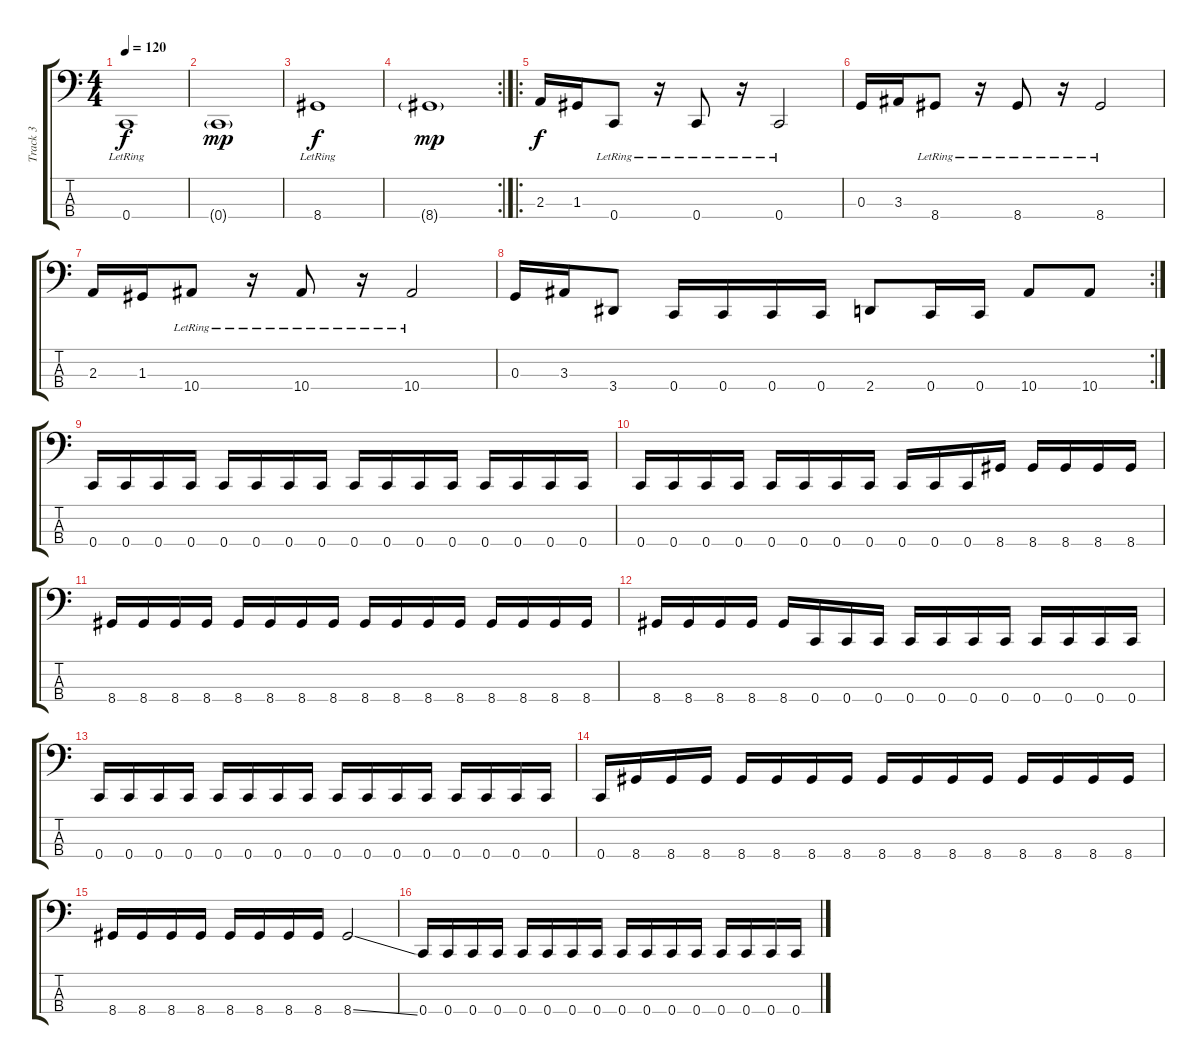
\track ("Track 3" "Track 3") {instrument acousticguitarsteel}
\staff {score tabs}
\tuning (F2 C2 G1 C1) {hide}
\ts (4 4)
\tempo 120
\clef f4
\ks c
0.4{lr}.1{dy f} |
0.4{g}.1{dy mp} |
8.4{lr}.1{dy f} |
\rc 2
8.4{g}.1{dy mp} |
\ro
2.3.16{dy f} 1.3.16 0.4{lr}.8 r.16 0.4{lr}.8 r.16 0.4{lr}.2 |
0.3.16 3.3.16 8.4{lr}.8 r.16 8.4{lr}.8 r.16 8.4{lr}.2 |
2.3.16 1.3.16 10.4{lr}.8 r.16 10.4{lr}.8 r.16 10.4{lr}.2 |
\rc 2
0.3.16 3.3.16 3.4.8 0.4.16 0.4.16 0.4.16 0.4.16 2.4.8 0.4.16 0.4.16 10.4.8 10.4.8 |
0.4.16 0.4.16 0.4.16 0.4.16 0.4.16 0.4.16 0.4.16 0.4.16 0.4.16 0.4.16 0.4.16 0.4.16 0.4.16 0.4.16 0.4.16 0.4.16 |
0.4.16 0.4.16 0.4.16 0.4.16 0.4.16 0.4.16 0.4.16 0.4.16 0.4.16 0.4.16 0.4.16 8.4.16 8.4.16 8.4.16 8.4.16 8.4.16 |
8.4.16 8.4.16 8.4.16 8.4.16 8.4.16 8.4.16 8.4.16 8.4.16 8.4.16 8.4.16 8.4.16 8.4.16 8.4.16 8.4.16 8.4.16 8.4.16 |
8.4.16 8.4.16 8.4.16 8.4.16 8.4.16 0.4.16 0.4.16 0.4.16 0.4.16 0.4.16 0.4.16 0.4.16 0.4.16 0.4.16 0.4.16 0.4.16 |
0.4.16 0.4.16 0.4.16 0.4.16 0.4.16 0.4.16 0.4.16 0.4.16 0.4.16 0.4.16 0.4.16 0.4.16 0.4.16 0.4.16 0.4.16 0.4.16 |
0.4.16 8.4.16 8.4.16 8.4.16 8.4.16 8.4.16 8.4.16 8.4.16 8.4.16 8.4.16 8.4.16 8.4.16 8.4.16 8.4.16 8.4.16 8.4.16 |
8.4.16 8.4.16 8.4.16 8.4.16 8.4.16 8.4.16 8.4.16 8.4.16 8.4{ss}.2 |
0.4.16 0.4.16 0.4.16 0.4.16 0.4.16 0.4.16 0.4.16 0.4.16 0.4.16 0.4.16 0.4.16 0.4.16 0.4.16 0.4.16 0.4.16 0.4.16
